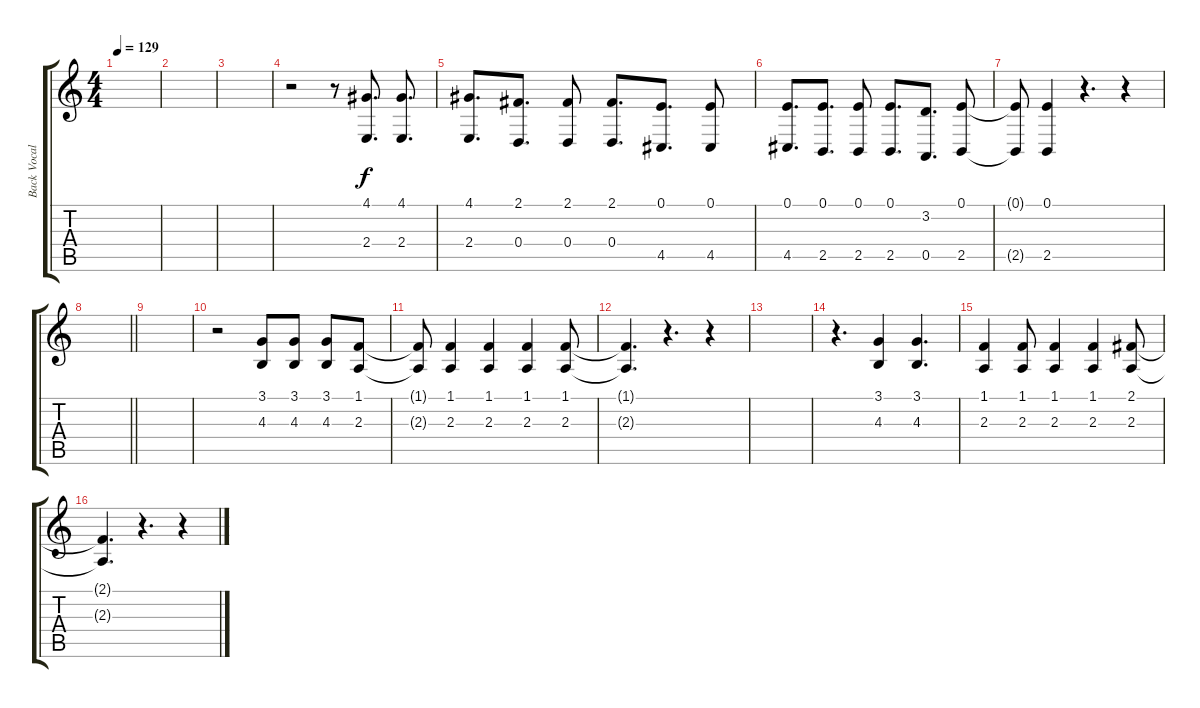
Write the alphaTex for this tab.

\track ("Back Vocals" "Back Vocal") {instrument flute}
\staff {score tabs}
\tuning (E4 B3 G3 D3 A2 E2) {hide}
\ts (4 4)
\tempo 129
\clef g2
\ks c
|
|
|
r.2 r.8 (4.1 2.4).8{d} (4.1 2.4).8{d} |
(4.1 2.4).8{d} (2.1 0.4).8{d} (2.1 0.4).8 (2.1 0.4).8{d} (0.1 4.5).8{d} (0.1 4.5).8 |
(0.1 4.5).8{d} (0.1 2.5).8{d} (0.1 2.5).8 (0.1 2.5).8{d} (3.2 0.5).8{d} (0.1 2.5).8 |
(0.1{t} 2.5{t}).8 (0.1 2.5).4 r.4{d} r.4 |
\barLineRight lightlight
|
|
r.2 (3.1 4.3).8 (3.1 4.3).8 (3.1 4.3).8 (1.1 2.3).8 |
(1.1{t} 2.3{t}).8 (1.1 2.3).4 (1.1 2.3).4 (1.1 2.3).4 (1.1 2.3).8 |
(1.1{t} 2.3{t}).4{d} r.4{d} r.4 |
|
r.4{d} (3.1 4.3).4 (3.1 4.3).4{d} |
(1.1 2.3).4 (1.1 2.3).8 (1.1 2.3).4 (1.1 2.3).4 (2.1 2.3).8 |
(2.1{t} 2.3{t}).4{d} r.4{d} r.4
